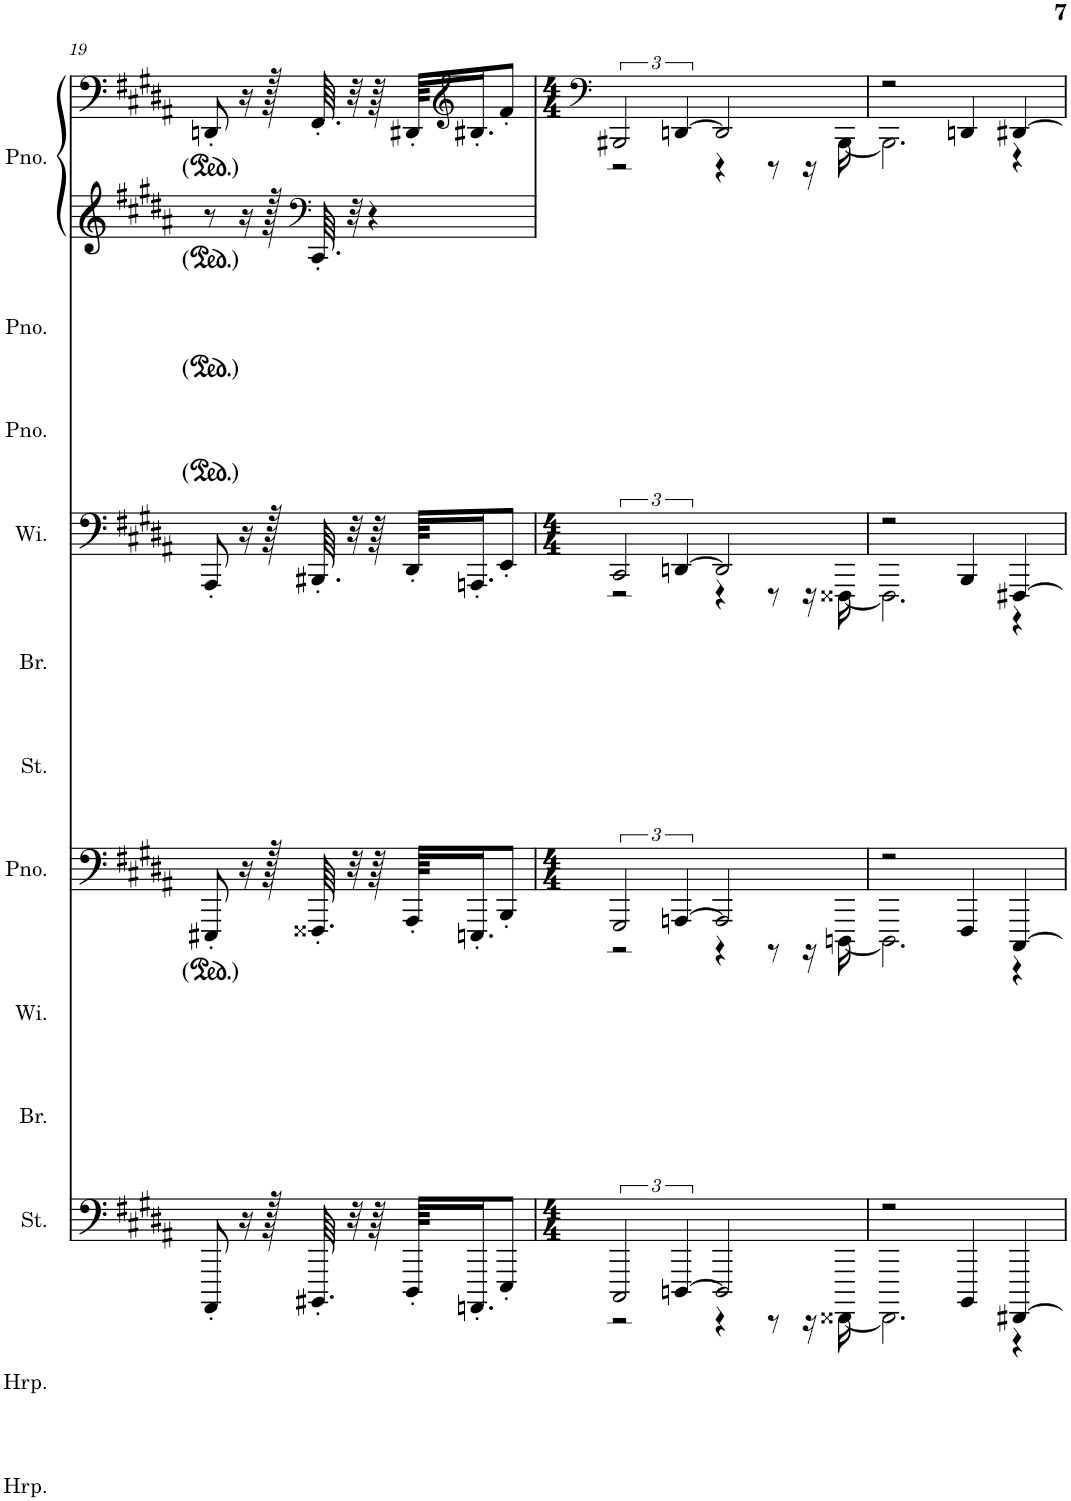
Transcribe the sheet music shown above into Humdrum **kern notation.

**kern	**kern	**kern	**kern	**kern	**kern	**kern	**kern	**kern	**kern	**kern	**kern	**kern
*part12	*part11	*part10	*part9	*part8	*part7	*part6	*part5	*part4	*part3	*part2	*part1	*part1
*staff13	*staff12	*staff11	*staff10	*staff9	*staff8	*staff7	*staff6	*staff5	*staff4	*staff3	*staff2	*staff1
*I"Harp	*I"Harp	*I"Strings	*I"Brass	*I"Winds	*I"Piano	*I"Strings	*I"Brass	*I"Winds	*I"Piano	*I"Piano	*I"Piano	*
*I'Hrp.	*I'Hrp.	*I'St.	*I'Br.	*I'Wi.	*I'Pno.	*I'St.	*I'Br.	*I'Wi.	*I'Pno.	*I'Pno.	*I'Pno.	*
!!LO:PB:g=z
*clefG2	*clefG2	*clefF4	*clefG2	*clefG2	*clefF4	*clefG2	*clefG2	*clefF4	*clefG2	*clefG2	*clefG2	*clefF4
*k[f#c#g#d#a#]	*k[f#c#g#d#a#]	*k[f#c#g#d#a#]	*k[f#c#g#d#a#]	*k[f#c#g#d#a#]	*k[f#c#g#d#a#]	*k[f#c#g#d#a#]	*k[f#c#g#d#a#]	*k[f#c#g#d#a#]	*k[f#c#g#d#a#]	*k[f#c#g#d#a#]	*k[f#c#g#d#a#]	*k[f#c#g#d#a#]
*M4/8	*M4/8	*M4/8	*M4/8	*M4/8	*M4/8	*M4/8	*M4/8	*M4/8	*M4/8	*M4/8	*M4/8	*M4/8
=19	=19	=19	=19	=19	=19	=19	=19	=19	=19	=19	=19	=19
2r	2r	8AAAA#'/	2r	2r	8EEE#X'/	2r	2r	8AAA#'/	2r	2r	8r	8DDn'/
.	.	16r	.	.	16r	.	.	16r	.	.	16r	16r
.	.	128r	.	.	128r	.	.	128r	.	.	128r	128r
*	*	*	*	*	*	*	*	*	*	*	*clefF4	*
.	.	64.BBBB#X'/	.	.	64.FFF##X'/	.	.	64.BBB#X'/	.	.	64.CC#'/	64.FF#'/
.	.	32r	.	.	32r	.	.	32r	.	.	32r	32r
.	.	64r	.	.	64r	.	.	64r	.	.	4r	64r
.	.	64DDD#'/KKLL	.	.	64AAA#'/KKLL	.	.	64DD#'/KKLL	.	.	.	64DD#X'/KKLL
*	*	*	*	*	*	*	*	*	*	*	*	*clefG2
.	.	16.AAAAn'/J	.	.	16.EEEn'/J	.	.	16.AAAn'/J	.	.	.	16.B#X'/J
.	.	8EEE'/J	.	.	8BBB'/J	.	.	8EE'/J	.	.	.	8f#'/J
=20	=20	=20	=20	=20	=20	=20	=20	=20	=20	=20	=20	=20
*	*	*	*	*	*	*	*	*	*	*	*	*clefF4
*M4/4	*M4/4	*M4/4	*M4/4	*M4/4	*M4/4	*M4/4	*M4/4	*M4/4	*M4/4	*M4/4	*M4/4	*M4/4
*	*	*^	*	*	*^	*	*	*^	*	*	*	*^
1r	1r	3CCC#/	2r	1r	1r	3GGG#/	2r	1r	1r	3CC#/	2r	1r	1r	1r	3BBB#X/	2r
.	.	[6DDDn/	.	.	.	[6AAAn/	.	.	.	[6DDn/	.	.	.	.	[6DDn/	.
.	.	2DDD/]	4r	.	.	2AAA/]	4r	.	.	2DD/]	4r	.	.	.	2DD/]	4r
.	.	.	8r	.	.	.	8r	.	.	.	8r	.	.	.	.	8r
.	.	.	16r	.	.	.	16r	.	.	.	16r	.	.	.	.	16r
.	.	.	[16FFFF##X\	.	.	.	[16DDDn\	.	.	.	[16FFF##X\	.	.	.	.	[16BBB#\
=21	=21	=21	=21	=21	=21	=21	=21	=21	=21	=21	=21	=21	=21	=21	=21	=21
1r	1r	2r	2.FFFF##\]	1r	1r	2r	2.DDD\]	1r	1r	2r	2.FFF##\]	1r	1r	1r	2r	2.BBB#\]
.	.	4BBBB/	.	.	.	4FFF#/	.	.	.	4BBB/	.	.	.	.	4DDn/	.
.	.	[4FFFF#X/	4r	.	.	[4CCC#/	4r	.	.	[4FFF#X/	4r	.	.	.	[4DD#X/	4r
*	*	*v	*v	*	*	*v	*v	*	*	*v	*v	*	*	*	*v	*v
=	=	=	=	=	=	=	=	=	=	=	=	=
*-	*-	*-	*-	*-	*-	*-	*-	*-	*-	*-	*-	*-
